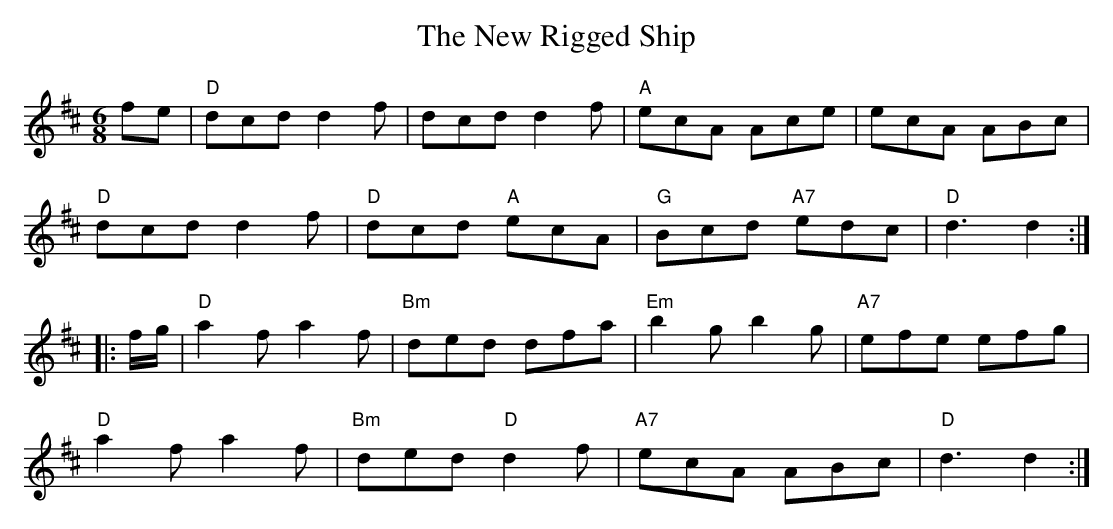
X:1
T:New Rigged Ship, The
M:6/8
K:D
fe|"D"dcd d2f|dcd d2f|"A"ecA Ace|ecA ABc|
"D"dcd d2f|"D"dcd "A"ecA|"G"Bcd "A7"edc|"D"d3 d2:|
|:f/2g/2|"D"a2f a2f|"Bm"ded dfa|"Em"b2g b2g|"A7"efe efg|
"D"a2f a2f|"Bm"ded "D"d2f|"A7"ecA ABc|"D"d3 d2:|
